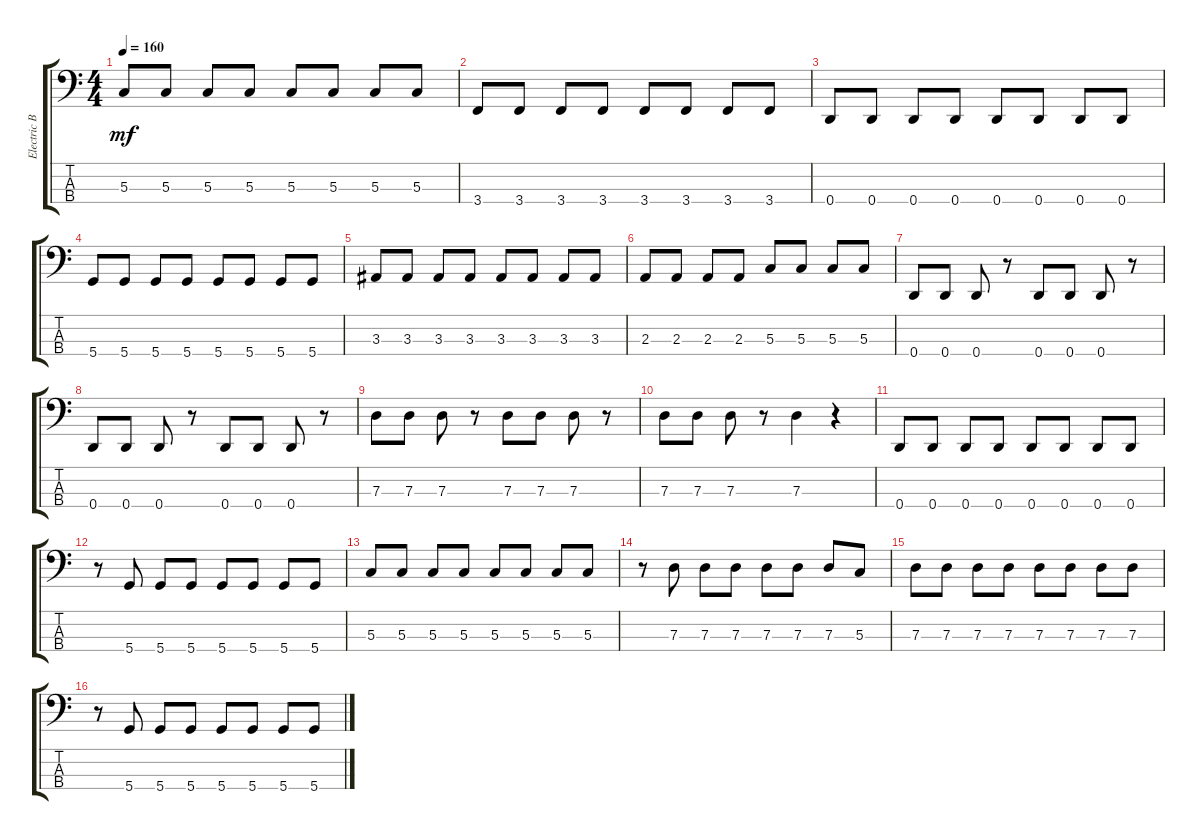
\track ("Electric Bass" "Electric B") {instrument electricbassfinger}
\staff {score tabs}
\tuning (F2 C2 G1 D1) {hide}
\ts (4 4)
\tempo 160
\clef f4
\ks c
5.3.8{dy mf} 5.3.8 5.3.8 5.3.8 5.3.8 5.3.8 5.3.8 5.3.8 |
3.4.8 3.4.8 3.4.8 3.4.8 3.4.8 3.4.8 3.4.8 3.4.8 |
0.4.8 0.4.8 0.4.8 0.4.8 0.4.8 0.4.8 0.4.8 0.4.8 |
5.4.8 5.4.8 5.4.8 5.4.8 5.4.8 5.4.8 5.4.8 5.4.8 |
3.3.8 3.3.8 3.3.8 3.3.8 3.3.8 3.3.8 3.3.8 3.3.8 |
2.3.8 2.3.8 2.3.8 2.3.8 5.3.8 5.3.8 5.3.8 5.3.8 |
0.4.8 0.4.8 0.4.8 r.8 0.4.8 0.4.8 0.4.8 r.8 |
0.4.8 0.4.8 0.4.8 r.8 0.4.8 0.4.8 0.4.8 r.8 |
7.3.8 7.3.8 7.3.8 r.8 7.3.8 7.3.8 7.3.8 r.8 |
7.3.8 7.3.8 7.3.8 r.8 7.3.4 r.4 |
0.4.8 0.4.8 0.4.8 0.4.8 0.4.8 0.4.8 0.4.8 0.4.8 |
r.8 5.4.8 5.4.8 5.4.8 5.4.8 5.4.8 5.4.8 5.4.8 |
5.3.8 5.3.8 5.3.8 5.3.8 5.3.8 5.3.8 5.3.8 5.3.8 |
r.8 7.3.8 7.3.8 7.3.8 7.3.8 7.3.8 7.3.8 5.3.8 |
7.3.8 7.3.8 7.3.8 7.3.8 7.3.8 7.3.8 7.3.8 7.3.8 |
r.8 5.4.8 5.4.8 5.4.8 5.4.8 5.4.8 5.4.8 5.4.8
